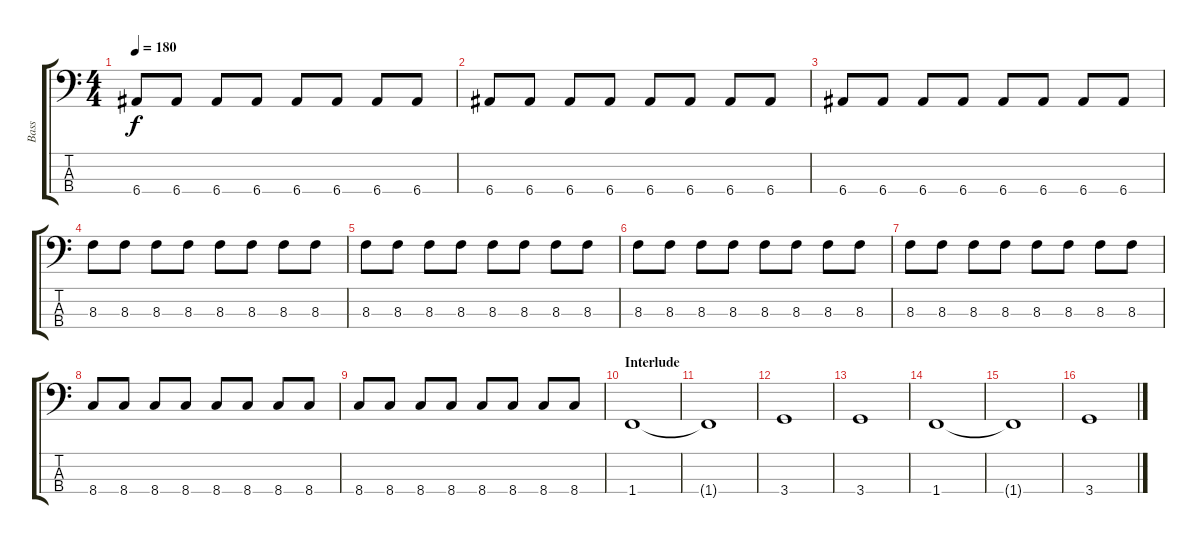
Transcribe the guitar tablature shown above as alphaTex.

\track ("Bass" "Bass") {instrument electricbassfinger}
\staff {score tabs}
\tuning (G2 D2 A1 E1) {hide}
\ts (4 4)
\tempo 180
\clef f4
\ks c
6.4.8{dy f} 6.4.8 6.4.8 6.4.8 6.4.8 6.4.8 6.4.8 6.4.8 |
6.4.8 6.4.8 6.4.8 6.4.8 6.4.8 6.4.8 6.4.8 6.4.8 |
6.4.8 6.4.8 6.4.8 6.4.8 6.4.8 6.4.8 6.4.8 6.4.8 |
8.3.8 8.3.8 8.3.8 8.3.8 8.3.8 8.3.8 8.3.8 8.3.8 |
8.3.8 8.3.8 8.3.8 8.3.8 8.3.8 8.3.8 8.3.8 8.3.8 |
8.3.8 8.3.8 8.3.8 8.3.8 8.3.8 8.3.8 8.3.8 8.3.8 |
8.3.8 8.3.8 8.3.8 8.3.8 8.3.8 8.3.8 8.3.8 8.3.8 |
8.4.8 8.4.8 8.4.8 8.4.8 8.4.8 8.4.8 8.4.8 8.4.8 |
8.4.8 8.4.8 8.4.8 8.4.8 8.4.8 8.4.8 8.4.8 8.4.8 |
\section ("" "Interlude")
1.4.1 |
1.4{t}.1 |
3.4.1 |
3.4.1 |
1.4.1 |
1.4{t}.1 |
3.4.1
